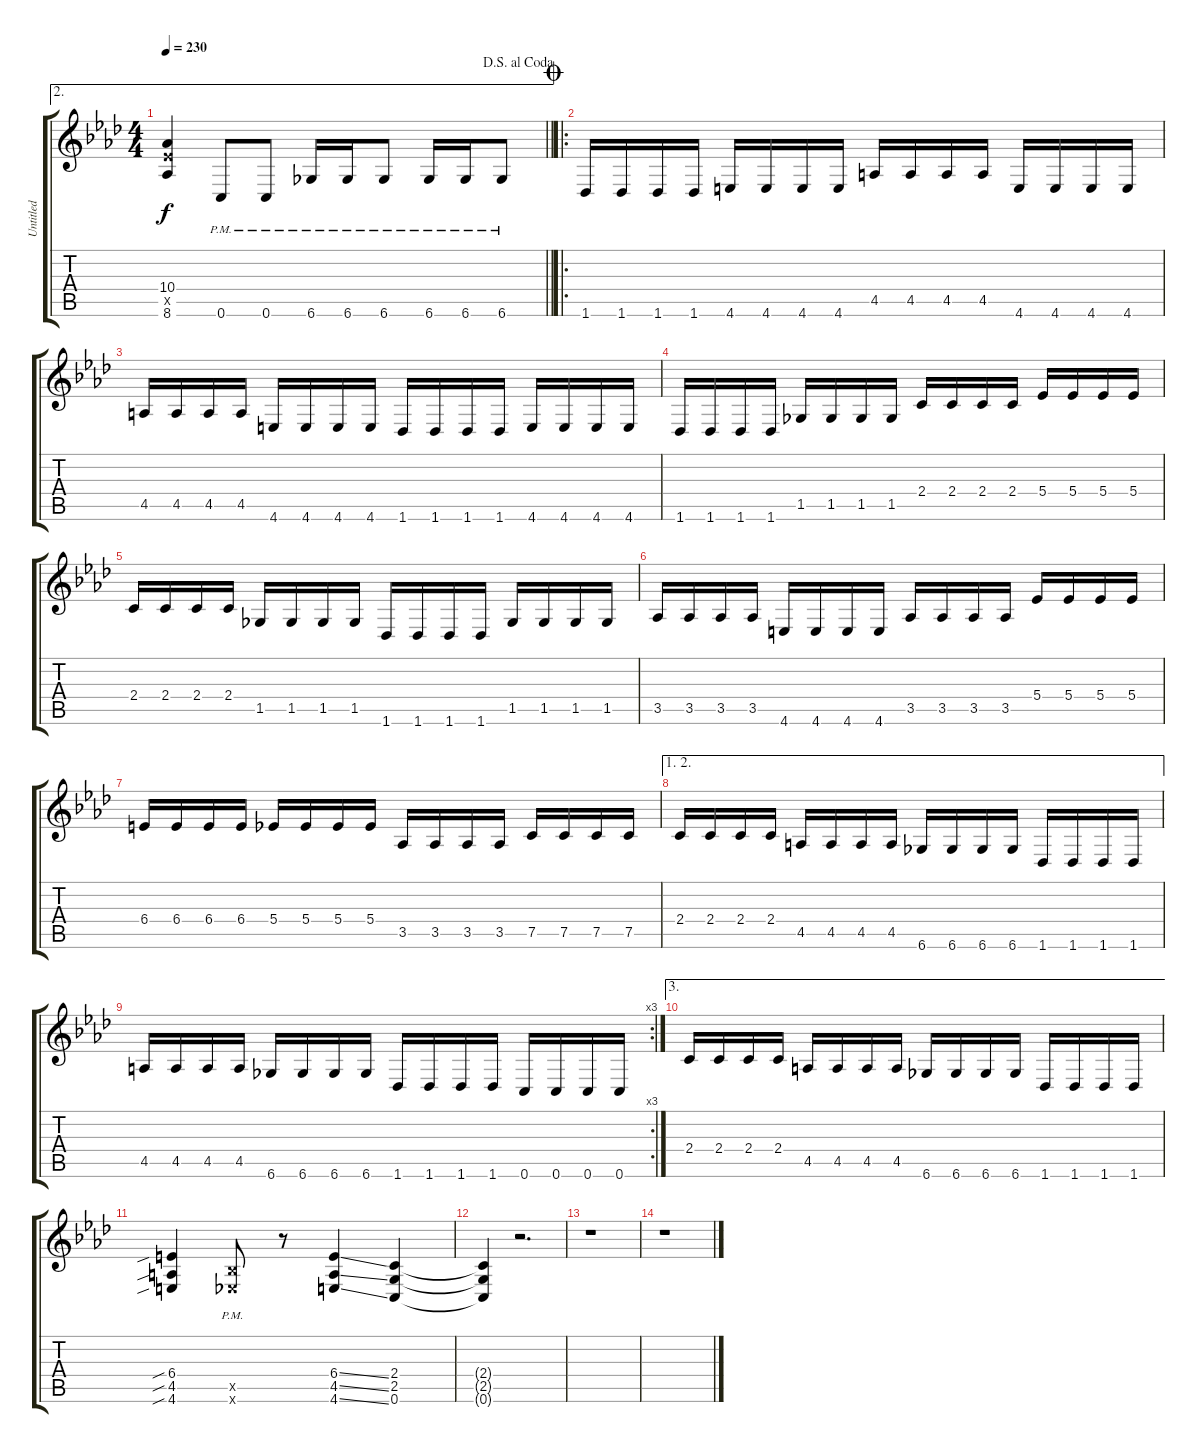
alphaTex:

\track ("Untitled" "Untitled") {instrument distortionguitar}
\staff {score tabs}
\tuning (C4 G3 Eb3 Bb2 F2 C2) {hide}
\ae 2
\ts (4 4)
\jump dalsegnoalcoda
\tempo 230
\clef g2
\barLineRight lightlight
\ks ab
(10.4 10.5{x} 8.6).4{dy f} 0.6{pm}.8 0.6{pm}.8 6.6{pm}.16 6.6{pm}.16 6.6{pm}.8 6.6{pm}.16 6.6{pm}.16 6.6{pm}.8 |
\ro
\jump coda
1.6.16 1.6.16 1.6.16 1.6.16 4.6.16 4.6.16 4.6.16 4.6.16 4.5.16 4.5.16 4.5.16 4.5.16 4.6.16 4.6.16 4.6.16 4.6.16 |
4.5.16 4.5.16 4.5.16 4.5.16 4.6.16 4.6.16 4.6.16 4.6.16 1.6.16 1.6.16 1.6.16 1.6.16 4.6.16 4.6.16 4.6.16 4.6.16 |
1.6.16 1.6.16 1.6.16 1.6.16 1.5.16 1.5.16 1.5.16 1.5.16 2.4.16 2.4.16 2.4.16 2.4.16 5.4.16 5.4.16 5.4.16 5.4.16 |
2.4.16 2.4.16 2.4.16 2.4.16 1.5.16 1.5.16 1.5.16 1.5.16 1.6.16 1.6.16 1.6.16 1.6.16 1.5.16 1.5.16 1.5.16 1.5.16 |
3.5.16 3.5.16 3.5.16 3.5.16 4.6.16 4.6.16 4.6.16 4.6.16 3.5.16 3.5.16 3.5.16 3.5.16 5.4.16 5.4.16 5.4.16 5.4.16 |
6.4.16 6.4.16 6.4.16 6.4.16 5.4.16 5.4.16 5.4.16 5.4.16 3.5.16 3.5.16 3.5.16 3.5.16 7.5.16 7.5.16 7.5.16 7.5.16 |
\ae (1 2)
2.4.16 2.4.16 2.4.16 2.4.16 4.5.16 4.5.16 4.5.16 4.5.16 6.6.16 6.6.16 6.6.16 6.6.16 1.6.16 1.6.16 1.6.16 1.6.16 |
\rc 3
4.5.16 4.5.16 4.5.16 4.5.16 6.6.16 6.6.16 6.6.16 6.6.16 1.6.16 1.6.16 1.6.16 1.6.16 0.6.16 0.6.16 0.6.16 0.6.16 |
\ae 3
2.4.16 2.4.16 2.4.16 2.4.16 4.5.16 4.5.16 4.5.16 4.5.16 6.6.16 6.6.16 6.6.16 6.6.16 1.6.16 1.6.16 1.6.16 1.6.16 |
(6.4{sib} 4.5{sib} 4.6{sib}).4 (5.5{pm x} 3.6{pm x}).8 r.8 (6.4{ss} 4.5{ss} 4.6{ss}).4 (2.4 2.5 0.6).4 |
(2.4{t} 2.5{t} 0.6{t}).4 r.2{d} |
r.1 |
r.1
